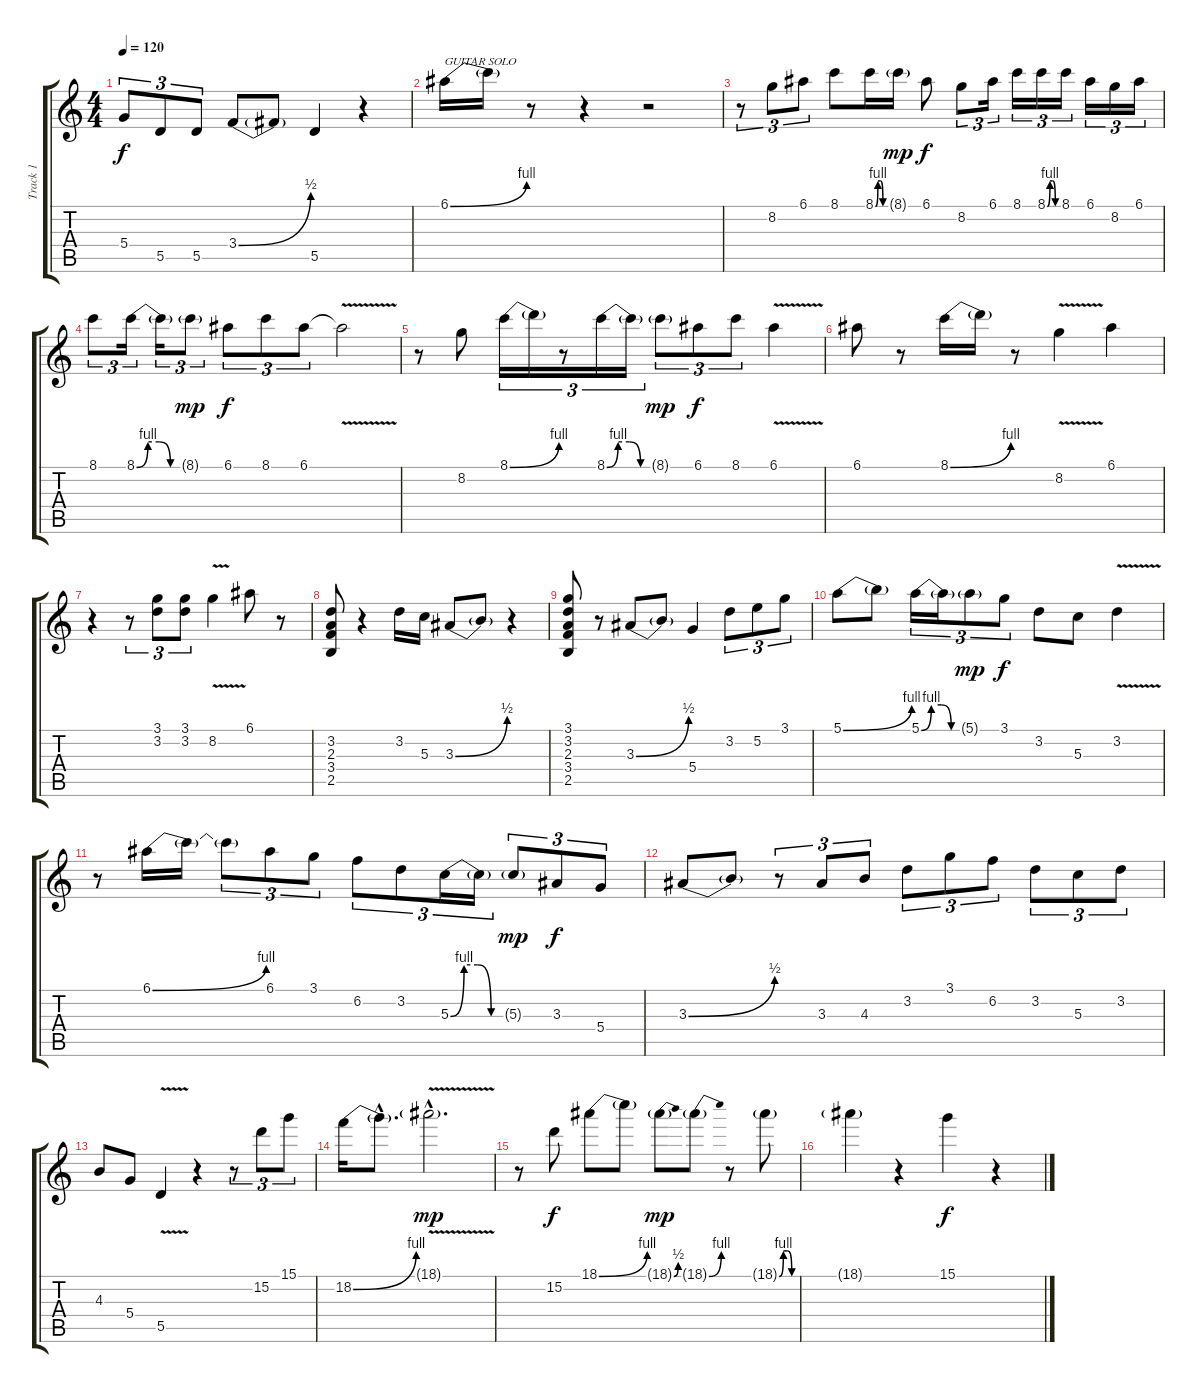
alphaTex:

\track ("Track 1" "Track 1") {instrument overdrivenguitar}
\staff {score tabs}
\tuning (E4 B3 G3 D3 A2 E2) {hide}
\ts (4 4)
\tempo 120
\clef g2
\ks c
5.4.8{tu (3 2) dy f} 5.5.8{tu (3 2)} 5.5.8{tu (3 2)} 3.4{be (bend 0 0 60 2)}.8 3.4{t}.8 5.5.4 r.4 |
6.1{be (bend 0 0 60 4)}.16{txt "GUITAR SOLO"} 6.1{t}.16 r.8 r.4 r.2 |
r.8{tu (3 2)} 8.2.8{tu (3 2)} 6.1.8{tu (3 2)} 8.1.8 8.1{be (custom 0 0 15 4 30 4 45 0 60 0)}.16 8.1{g}.16{dy mp} 6.1.8{dy f} 8.2.8{tu (3 2)} 6.1.16{tu (3 2)} 8.1.16{tu (3 2)} 8.1{be (custom 0 0 15 4 30 4 45 0 60 0)}.16{tu (3 2)} 8.1.16{tu (3 2)} 6.1.16{tu (3 2)} 8.2.16{tu (3 2)} 6.1.16{tu (3 2)} |
8.1.8{tu (3 2)} 8.1{be (custom 0 0 15 4 30 4 45 0 60 0)}.16{tu (3 2)} 8.1{t}.16{tu (3 2)} 8.1{g}.8{tu (3 2) dy mp} 6.1.8{tu (3 2) dy f} 8.1.8{tu (3 2)} 6.1.8{tu (3 2)} 6.1{v t}.2 |
r.8 8.2.8 8.1{be (bend 0 0 60 4)}.16{tu (3 2)} 8.1{t}.16{tu (3 2)} r.8{tu (3 2)} 8.1{be (custom 0 0 15 4 30 4 45 0 60 0)}.16{tu (3 2)} 8.1{t}.16{tu (3 2)} 8.1{g}.8{tu (3 2) dy mp} 6.1.8{tu (3 2) dy f} 8.1.8{tu (3 2)} 6.1{v}.4 |
6.1.8 r.8 8.1{be (bend 0 0 60 4)}.16 8.1{t}.16 r.8 8.2{v}.4 6.1.4 |
r.4 r.8{tu (3 2)} (3.1 3.2).8{tu (3 2)} (3.1 3.2).8{tu (3 2)} 8.2{v}.4 6.1.8 r.8 |
(3.2 2.3 3.4 2.5).8 r.4 3.2.16 5.3.16 3.3{be (bend 0 0 60 2)}.8 3.3{t}.8 r.4 |
(3.1 3.2 2.3 3.4 2.5).8 r.8 3.3{be (bend 0 0 60 2)}.8 3.3{t}.8 5.4.4 3.2.8{tu (3 2)} 5.2.8{tu (3 2)} 3.1.8{tu (3 2)} |
5.1{be (bend 0 0 60 4)}.8 5.1{t}.8 5.1{be (custom 0 0 15 4 30 4 45 0 60 0)}.16{tu (3 2)} 5.1{t}.16{tu (3 2)} 5.1{g}.8{tu (3 2) dy mp} 3.1.8{tu (3 2) dy f} 3.2.8 5.3.8 3.2{v}.4 |
r.8 6.1{be (bend 0 0 60 4)}.16 6.1{t}.16 6.1{t}.8{tu (3 2)} 6.1.8{tu (3 2)} 3.1.8{tu (3 2)} 6.2.8{tu (3 2)} 3.2.8{tu (3 2)} 5.3{be (custom 0 0 15 4 30 4 45 0 60 0)}.16{tu (3 2)} 5.3{t}.16{tu (3 2)} 5.3{g}.8{tu (3 2) dy mp} 3.3.8{tu (3 2) dy f} 5.4.8{tu (3 2)} |
3.3{be (bend 0 0 60 2)}.8 3.3{t}.8 r.8{tu (3 2)} 3.3.8{tu (3 2)} 4.3.8{tu (3 2)} 3.2.8{tu (3 2)} 3.1.8{tu (3 2)} 6.2.8{tu (3 2)} 3.2.8{tu (3 2)} 5.3.8{tu (3 2)} 3.2.8{tu (3 2)} |
4.3.8 5.4.8 5.5{v}.4 r.4 r.8{tu (3 2)} 15.2.8{tu (3 2)} 15.1.8{tu (3 2)} |
18.2{be (bend 0 0 60 4)}.16 18.2{hac t}.8{d} 18.1{v g hac}.2{d dy mp} |
r.8 15.2.8{dy f} 18.1{be (bend 0 0 60 4)}.8 18.1{t}.8 18.1{be (bend 0 0 60 2) g}.8{dy mp} 18.1{be (bend 0 0 60 4) g}.8 r.8 18.1{be (custom 0 0 15 4 30 4 45 0 60 0) g}.8 |
18.1{g}.4 r.4 15.1.4{dy f} r.4
